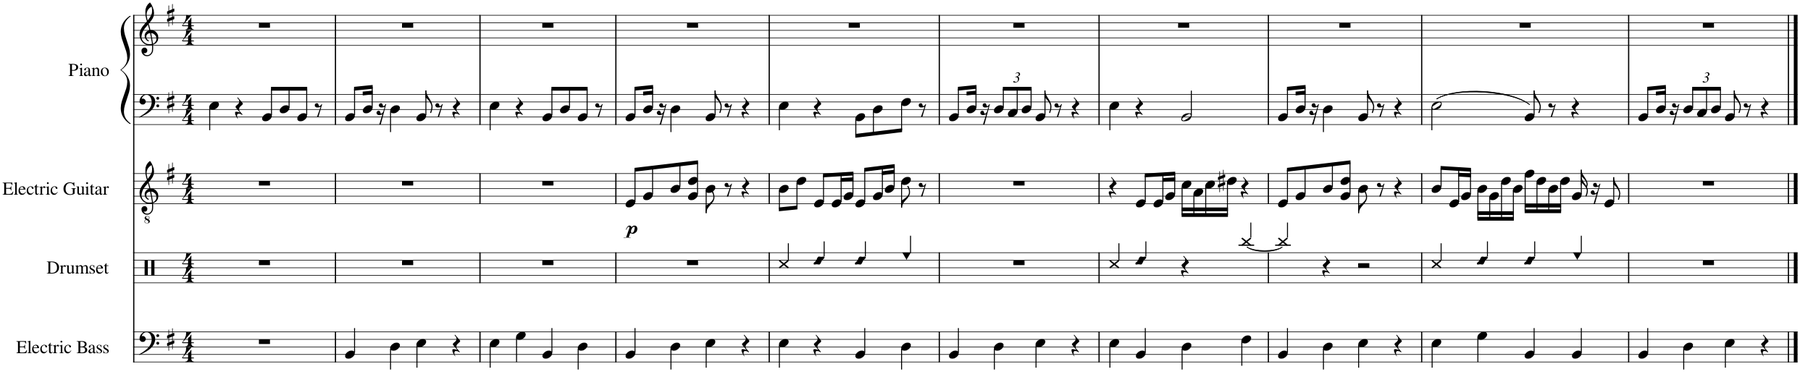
**kern	**kern	**kern	**dynam	**kern	**kern
*part4	*part3	*part2	*part2	*part1	*part1
*staff5	*staff4	*staff3	*staff3	*staff2	*staff1
*I"Electric Bass	*I"Drumset	*I"Electric Guitar	*	*I"Piano	*
*I'El. B.	*I'Drs.	*I'El. Guit.	*	*I'Pno.	*
*clefF4	*clefX	*clefGv2	*	*clefF4	*clefG2
*Trd7c12	*	*	*	*	*
*k[f#]	*k[]	*k[f#]	*	*k[f#]	*k[f#]
*M4/4	*M4/4	*M4/4	*	*M4/4	*M4/4
=1	=1	=1	=1	=1	=1
1r	1r	1r	.	4E\	1r
.	.	.	.	4r	.
.	.	.	.	8BB/L	.
.	.	.	.	8D/	.
.	.	.	.	8BB/J	.
.	.	.	.	8r	.
=2	=2	=2	=2	=2	=2
4BB/	1r	1r	.	8BB/L	1r
.	.	.	.	16D/Jk	.
.	.	.	.	16r	.
4D\	.	.	.	4D\	.
4E\	.	.	.	8BB/	.
.	.	.	.	8r	.
4r	.	.	.	4r	.
=3	=3	=3	=3	=3	=3
4E\	1r	1r	.	4E\	1r
4G\	.	.	.	4r	.
4BB/	.	.	.	8BB/L	.
.	.	.	.	8D/	.
4D\	.	.	.	8BB/J	.
.	.	.	.	8r	.
=4	=4	=4	=4	=4	=4
!	!	!	!LO:DY:b	!	!
4BB/	1r	8E/L	p	8BB/L	1r
.	.	8G/	.	16D/Jk	.
.	.	.	.	16r	.
4D\	.	8B/	.	4D\	.
.	.	8G/ 8d/J	.	.	.
4E\	.	8B\	.	8BB/	.
.	.	8r	.	8r	.
4r	.	4r	.	4r	.
=5	=5	=5	=5	=5	=5
4E\	4Rcc/	8B\L	.	4E\	1r
.	.	8d\J	.	.	.
!	!LO:N:head=diamond	!	!	!	!
4r	4Rdd/	8E/L	.	4r	.
.	.	16E/L	.	.	.
.	.	16G/JJ	.	.	.
!	!LO:N:head=diamond	!	!	!	!
4BB/	4Rdd/	8E/L	.	8BB\L	.
.	.	16G/L	.	8D\	.
.	.	16B/JJ	.	.	.
4D\	4Ree/	8d\	.	8F#\J	.
.	.	8r	.	8r	.
=6	=6	=6	=6	=6	=6
4BB/	1r	1r	.	8BB/L	1r
.	.	.	.	16D/Jk	.
.	.	.	.	16r	.
*	*	*	*	*Xbrackettup	*
4D\	.	.	.	12D/L	.
.	.	.	.	12C/	.
.	.	.	.	12D/J	.
4E\	.	.	.	8BB/	.
.	.	.	.	8r	.
4r	.	.	.	4r	.
=7	=7	=7	=7	=7	=7
4E\	4Rcc/	4r	.	4E\	1r
!	!LO:N:head=diamond	!	!	!	!
4BB/	4Rdd/	8E/L	.	4r	.
.	.	16E/L	.	.	.
.	.	16G/JJ	.	.	.
4D\	4r	16c\LL	.	2BB/	.
.	.	16A\	.	.	.
.	.	16c\	.	.	.
.	.	16d#X\JJ	.	.	.
4F#\	[4Rbb/	4r	.	.	.
=8	=8	=8	=8	=8	=8
4BB/	4Rbb/]	8E/L	.	8BB/L	1r
.	.	8G/	.	16D/Jk	.
.	.	.	.	16r	.
4D\	4r	8B/	.	4D\	.
.	.	8G/ 8d/J	.	.	.
4E\	2r	8B\	.	8BB/	.
.	.	8r	.	8r	.
4r	.	4r	.	4r	.
=9	=9	=9	=9	=9	=9
4E\	4Rcc/	8B/L	.	2E\	1r
.	.	16E/L	.	.	.
.	.	16G/JJ	.	.	.
!	!LO:N:head=diamond	!	!	!	!
4G\	4Rdd/	16B\LL	.	.	.
.	.	16G\	.	.	.
.	.	16d\	.	.	.
.	.	16B\JJ	.	.	.
!	!LO:N:head=diamond	!	!	!	!
4BB/	4Rdd/	16f#\LL	.	8BB/	.
.	.	16d\	.	.	.
.	.	16B\	.	8r	.
.	.	16d\JJ	.	.	.
4BB/	4Ree/	16G/	.	4r	.
.	.	16r	.	.	.
.	.	8E/	.	.	.
=10	=10	=10	=10	=10	=10
4BB/	1r	1r	.	8BB/L	1r
.	.	.	.	16D/Jk	.
.	.	.	.	16r	.
4D\	.	.	.	12D/L	.
.	.	.	.	12C/	.
.	.	.	.	12D/J	.
4E\	.	.	.	8BB/	.
.	.	.	.	8r	.
4r	.	.	.	4r	.
==	==	==	==	==	==
*-	*-	*-	*-	*-	*-
